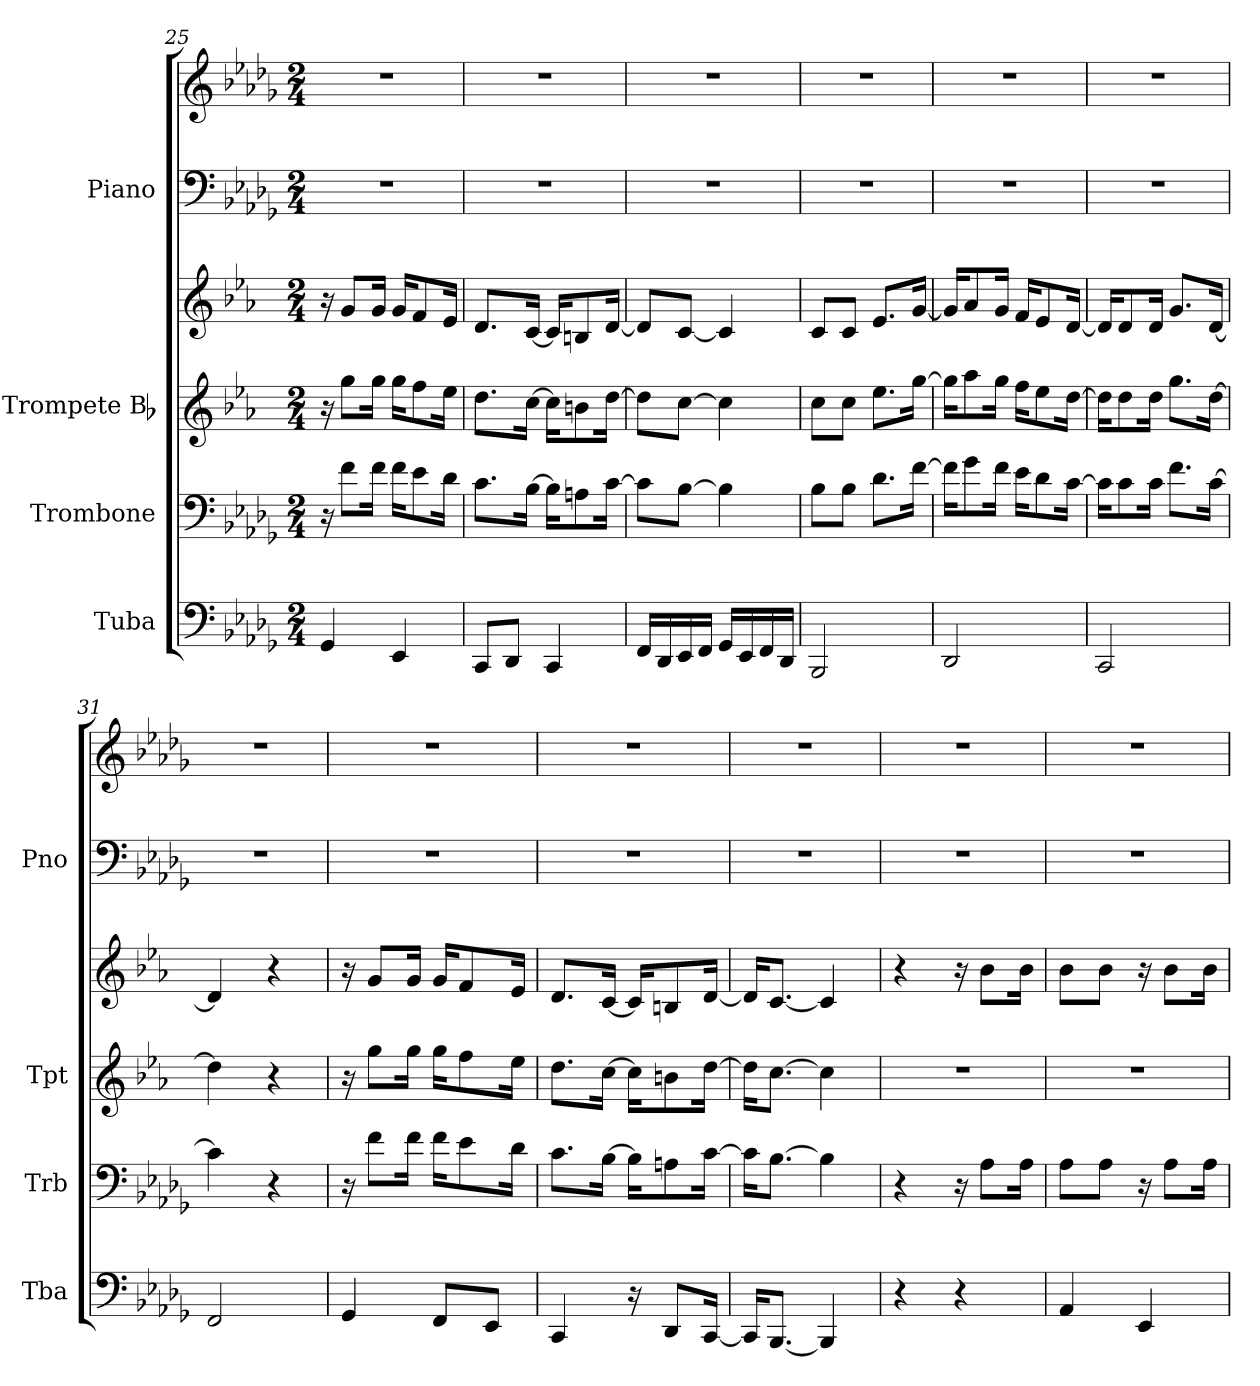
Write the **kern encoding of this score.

**kern	**kern	**kern	**kern	**kern	**kern
*part4	*part3	*part2	*part2	*part1	*part1
*staff6	*staff5	*staff4	*staff3	*staff2	*staff1
*I"Tuba	*I"Trombone	*I"Trompete Bb	*	*I"Piano	*
*I'Tba	*I'Trb	*I'Tpt	*	*I'Pno	*
*clefF4	*clefF4	*clefG2	*clefG2	*clefF4	*clefG2
*	*	*ITrd1c2	*ITrd1c2	*	*
*k[b-e-a-d-g-]	*k[b-e-a-d-g-]	*k[b-e-a-d-g-]	*k[b-e-a-d-g-]	*k[b-e-a-d-g-]	*k[b-e-a-d-g-]
*M2/4	*M2/4	*M2/4	*M2/4	*M2/4	*M2/4
=25	=25	=25	=25	=25	=25
4GG-/	16r	16r	16r	2r	2r
.	8f\L	8ff\L	8f/L	.	.
.	16f\Jk	16ff\Jk	16f/Jk	.	.
4EE-/	16f\KL	16ff\KL	16f/KL	.	.
.	8e-\	8ee-\	8e-/	.	.
.	16d-\Jk	16dd-\Jk	16d-/Jk	.	.
=26	=26	=26	=26	=26	=26
8CC/L	8.c\L	8.cc\L	8.c/L	2r	2r
8DD-/J	.	.	.	.	.
.	[16B-\Jk	[16b-\Jk	[16B-/Jk	.	.
4CC/	16B-\KL]	16b-\KL]	16B-/KL]	.	.
.	8An\	8an\	8An/	.	.
.	[16c\Jk	[16cc\Jk	[16c/Jk	.	.
=27	=27	=27	=27	=27	=27
16FF/LL	8c\L]	8cc\L]	8c/L]	2r	2r
16DD-/	.	.	.	.	.
16EE-/	[8B-\J	[8b-\J	[8B-/J	.	.
16FF/JJ	.	.	.	.	.
16GG-/LL	4B-\]	4b-\]	4B-/]	.	.
16EE-/	.	.	.	.	.
16FF/	.	.	.	.	.
16DD-/JJ	.	.	.	.	.
=28	=28	=28	=28	=28	=28
2BBB-/	8B-\L	8b-\L	8B-/L	2r	2r
.	8B-\J	8b-\J	8B-/J	.	.
.	8.d-\L	8.dd-\L	8.d-/L	.	.
.	[16f\Jk	[16ff\Jk	[16f/Jk	.	.
=29	=29	=29	=29	=29	=29
2DD-/	16f\KL]	16ff\KL]	16f/KL]	2r	2r
.	8g-\	8gg-\	8g-/	.	.
.	16f\Jk	16ff\Jk	16f/Jk	.	.
.	16e-\KL	16ee-\KL	16e-/KL	.	.
.	8d-\	8dd-\	8d-/	.	.
.	[16c\Jk	[16cc\Jk	[16c/Jk	.	.
=30	=30	=30	=30	=30	=30
2CC/	16c\KL]	16cc\KL]	16c/KL]	2r	2r
.	8c\	8cc\	8c/	.	.
.	16c\Jk	16cc\Jk	16c/Jk	.	.
.	8.f\L	8.ff\L	8.f/L	.	.
.	[16c\Jk	[16cc\Jk	[16c/Jk	.	.
=31	=31	=31	=31	=31	=31
2FF/	4c\]	4cc\]	4c/]	2r	2r
.	4r	4r	4r	.	.
=32	=32	=32	=32	=32	=32
4GG-/	16r	16r	16r	2r	2r
.	8f\L	8ff\L	8f/L	.	.
.	16f\Jk	16ff\Jk	16f/Jk	.	.
8FF/L	16f\KL	16ff\KL	16f/KL	.	.
.	8e-\	8ee-\	8e-/	.	.
8EE-/J	.	.	.	.	.
.	16d-\Jk	16dd-\Jk	16d-/Jk	.	.
=33	=33	=33	=33	=33	=33
4CC/	8.c\L	8.cc\L	8.c/L	2r	2r
.	[16B-\Jk	[16b-\Jk	[16B-/Jk	.	.
16r	16B-\KL]	16b-\KL]	16B-/KL]	.	.
8DD-/L	8An\	8an\	8An/	.	.
[16CC/Jk	[16c\Jk	[16cc\Jk	[16c/Jk	.	.
=34	=34	=34	=34	=34	=34
16CC/KL]	16c\KL]	16cc\KL]	16c/KL]	2r	2r
[8.BBB-/J	[8.B-\J	[8.b-\J	[8.B-/J	.	.
4BBB-/]	4B-\]	4b-\]	4B-/]	.	.
=35	=35	=35	=35	=35	=35
4r	4r	2r	4r	2r	2r
4r	16r	.	16r	.	.
.	8A-\L	.	8a-\L	.	.
.	16A-\Jk	.	16a-\Jk	.	.
=36	=36	=36	=36	=36	=36
4AA-/	8A-\L	2r	8a-\L	2r	2r
.	8A-\J	.	8a-\J	.	.
4EE-/	16r	.	16r	.	.
.	8A-\L	.	8a-\L	.	.
.	16A-\Jk	.	16a-\Jk	.	.
=	=	=	=	=	=
*-	*-	*-	*-	*-	*-
